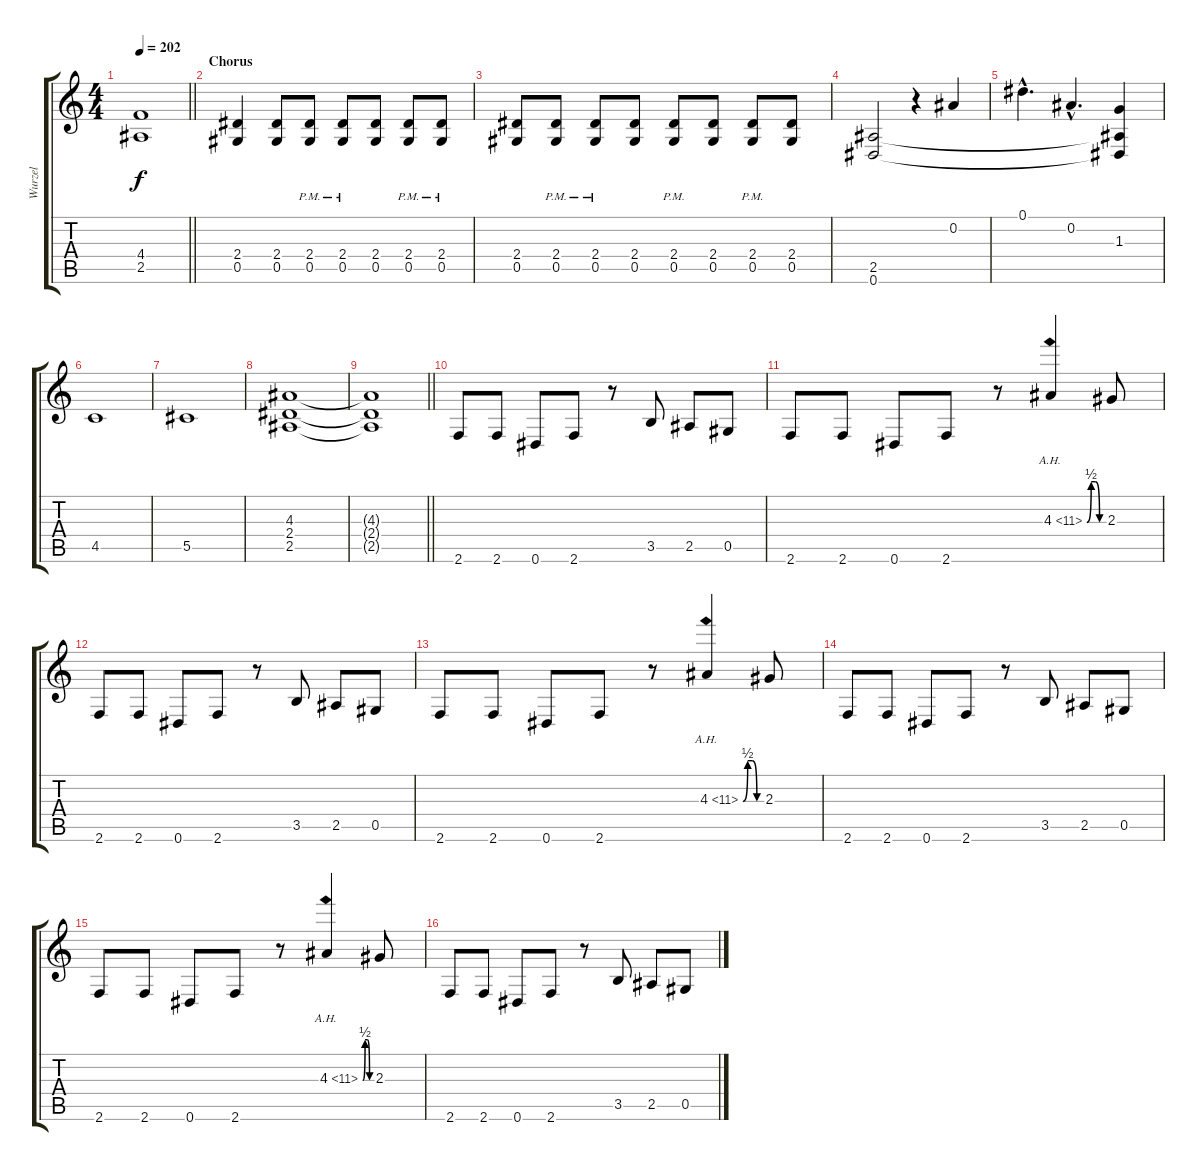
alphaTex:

\track ("Wurzel" "Wurzel") {instrument distortionguitar}
\staff {score tabs}
\tuning (Eb4 Bb3 Gb3 Db3 Ab2 Eb2) {hide}
\ts (4 4)
\tempo 202
\clef g2
\barLineRight lightlight
\ks c
(4.4{t} 2.5{t}).1{dy f} |
\section ("" "Chorus")
(2.4 0.5).4 (2.4 0.5).8 (2.4{pm} 0.5{pm}).8 (2.4{pm} 0.5{pm}).8 (2.4 0.5).8 (2.4{pm} 0.5{pm}).8 (2.4{pm} 0.5{pm}).8 |
(2.4 0.5).8 (2.4{pm} 0.5{pm}).8 (2.4{pm} 0.5{pm}).8 (2.4 0.5).8 (2.4{pm} 0.5{pm}).8 (2.4 0.5).8 (2.4{pm} 0.5{pm}).8 (2.4 0.5).8 |
(2.5 0.6).2 r.4 0.2.4 |
0.1{hac}.4{d} 0.2{hac}.4{d} (1.3 2.5{t} 0.6{t}).4 |
4.5.1 |
5.5.1 |
(4.3 2.4 2.5).1 |
\barLineRight lightlight
(4.3{t} 2.4{t} 2.5{t}).1 |
2.6.8 2.6.8 0.6.8 2.6.8 r.8 3.5.8 2.5.8 0.5.8 |
2.6.8 2.6.8 0.6.8 2.6.8 r.8 4.3{be (custom 0 0 15 2 30 2 45 0 60 0) ah 7}.4 2.3.8 |
2.6.8 2.6.8 0.6.8 2.6.8 r.8 3.5.8 2.5.8 0.5.8 |
2.6.8 2.6.8 0.6.8 2.6.8 r.8 4.3{be (custom 0 0 15 2 30 2 45 0 60 0) ah 7}.4 2.3.8 |
2.6.8 2.6.8 0.6.8 2.6.8 r.8 3.5.8 2.5.8 0.5.8 |
2.6.8 2.6.8 0.6.8 2.6.8 r.8 4.3{be (custom 0 0 15 2 30 2 45 0 60 0) ah 7}.4 2.3.8 |
2.6.8 2.6.8 0.6.8 2.6.8 r.8 3.5.8 2.5.8 0.5.8
